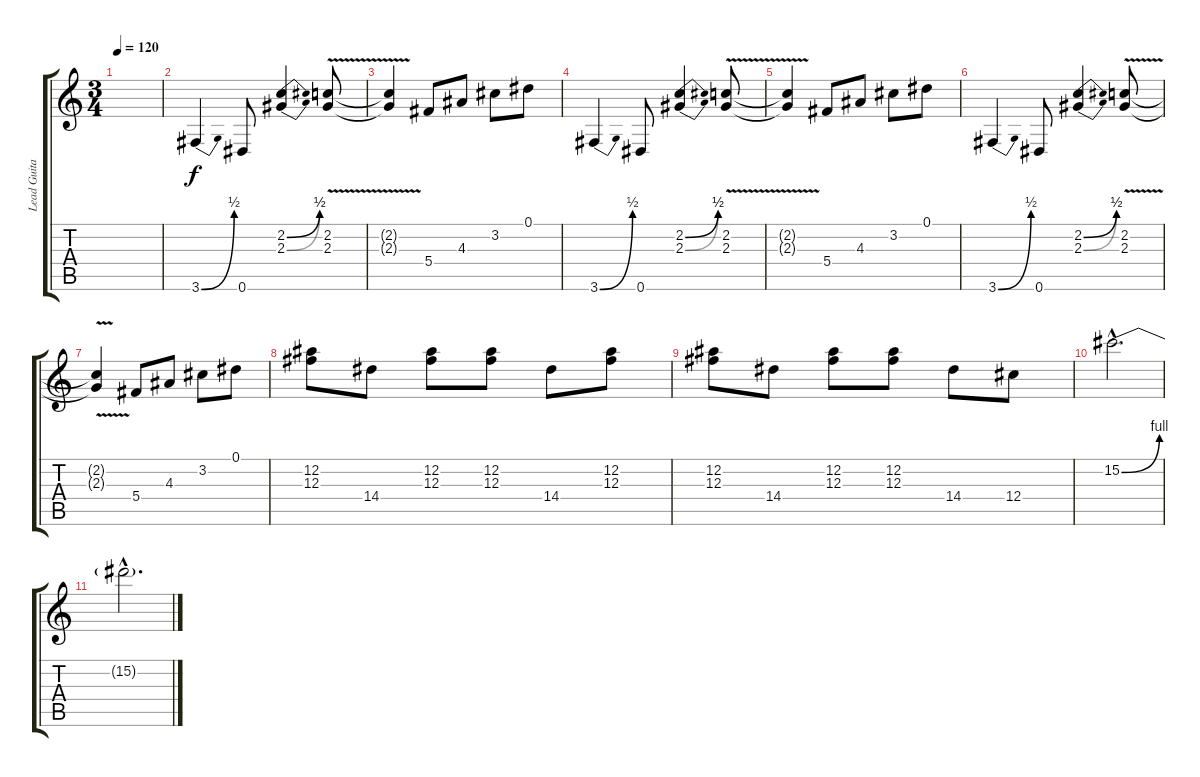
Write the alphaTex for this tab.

\track ("Lead Guitar [Slash]" "Lead Guita") {instrument overdrivenguitar}
\staff {score tabs}
\tuning (Eb4 Bb3 Gb3 Db3 Ab2 Eb2) {hide}
\ts (3 4)
\tempo 120
\clef g2
\ks c
|
3.6{be (bend 0 0 60 2)}.4 0.6.8 (2.2{be (bend 0 0 60 2)} 2.3{be (bend 0 0 60 2)}).4 (2.2{v} 2.3{v}).8 |
(2.2{t} 2.3{t}).4 5.4.8 4.3.8 3.2.8 0.1.8 |
3.6{be (bend 0 0 60 2)}.4 0.6.8 (2.2{be (bend 0 0 60 2)} 2.3{be (bend 0 0 60 2)}).4 (2.2{v} 2.3{v}).8 |
(2.2{t} 2.3{t}).4 5.4.8 4.3.8 3.2.8 0.1.8 |
3.6{be (bend 0 0 60 2)}.4 0.6.8 (2.2{be (bend 0 0 60 2)} 2.3{be (bend 0 0 60 2)}).4 (2.2 2.3{v}).8 |
(2.2{t} 2.3{t}).4 5.4.8 4.3.8 3.2.8 0.1.8 |
(12.2 12.3).8 14.4.8 (12.2 12.3).8 (12.2 12.3).8 14.4.8 (12.2 12.3).8 |
(12.2 12.3).8 14.4.8 (12.2 12.3).8 (12.2 12.3).8 14.4.8 12.4.8 |
15.2{be (bend 0 0 60 4) hac}.2{d volume 0} |
15.2{hac t}.2{d}
